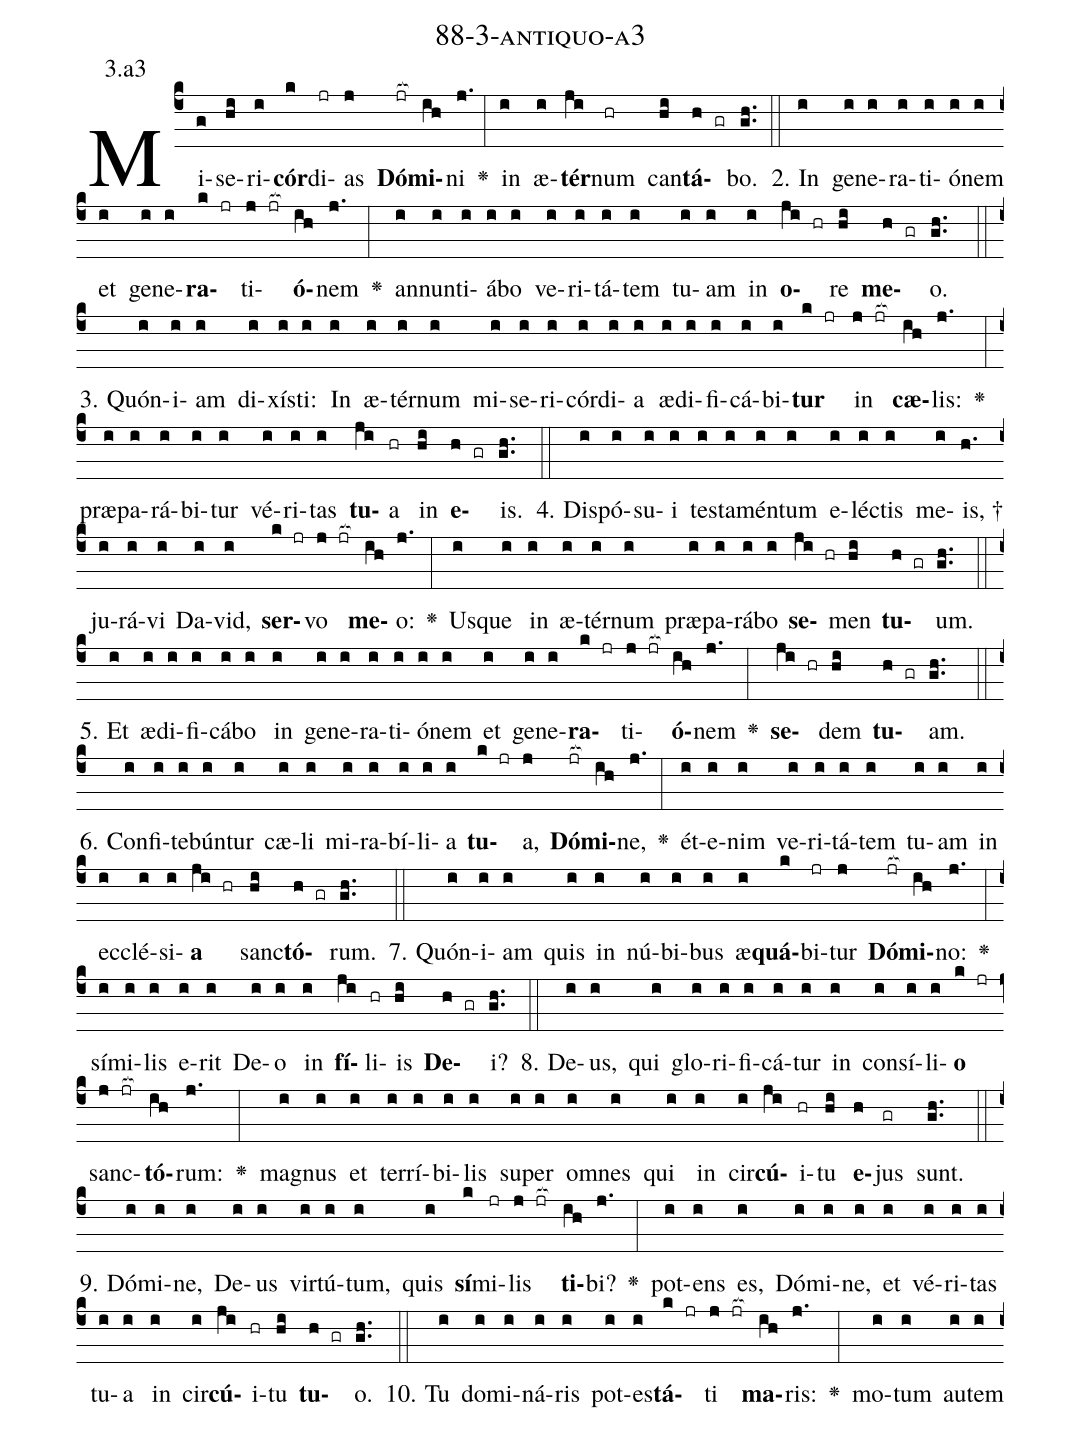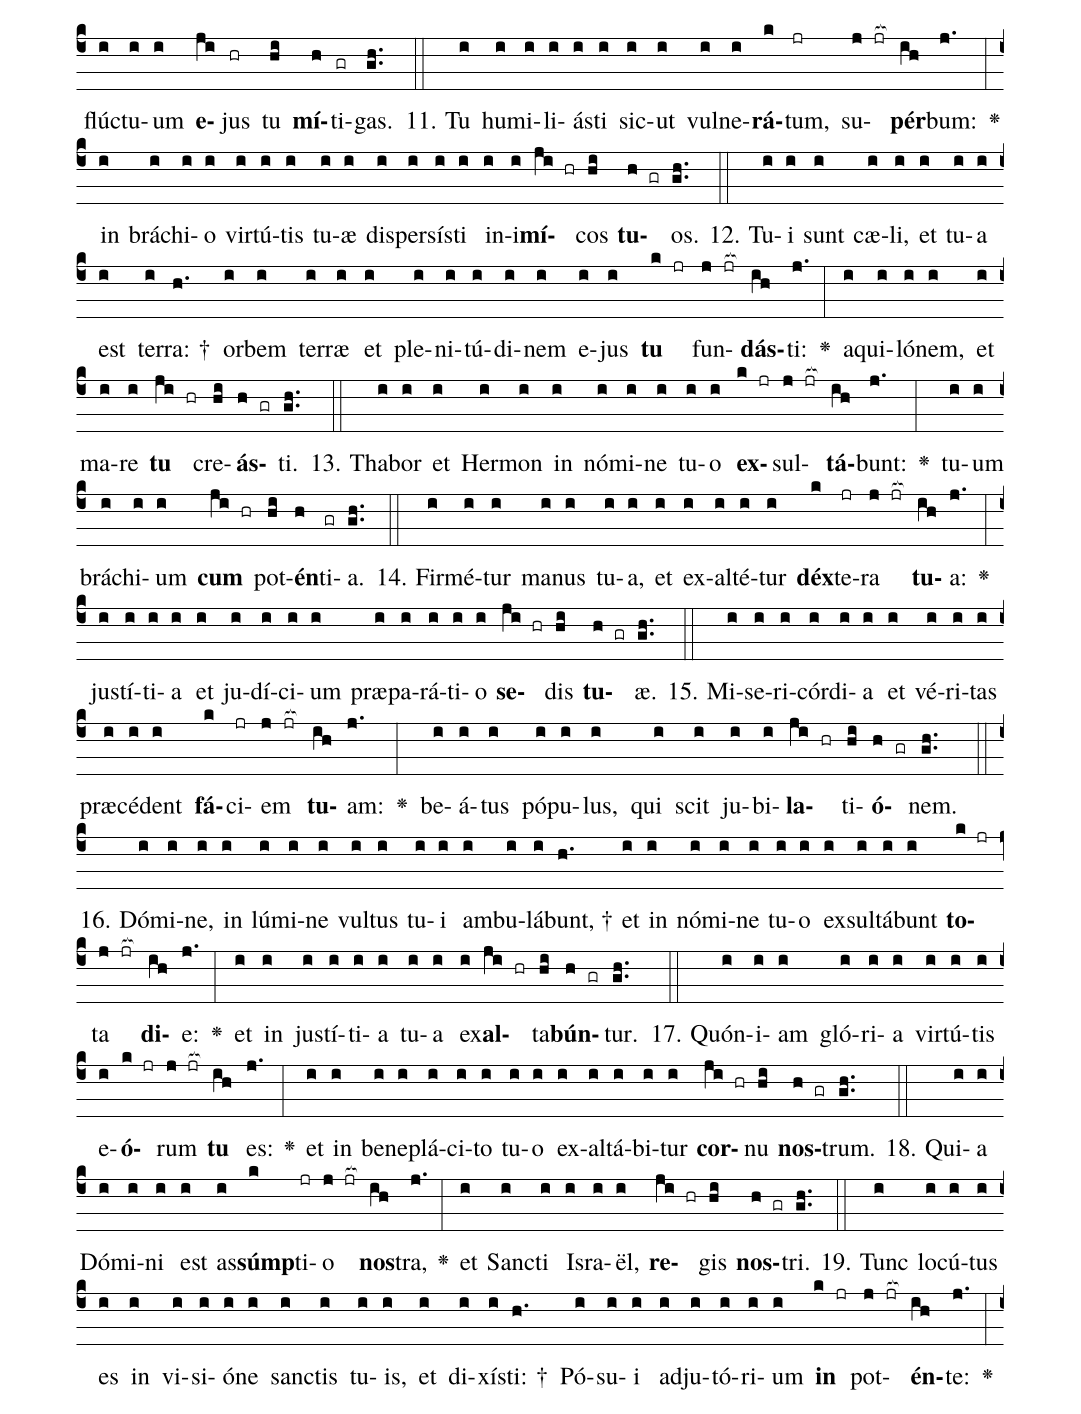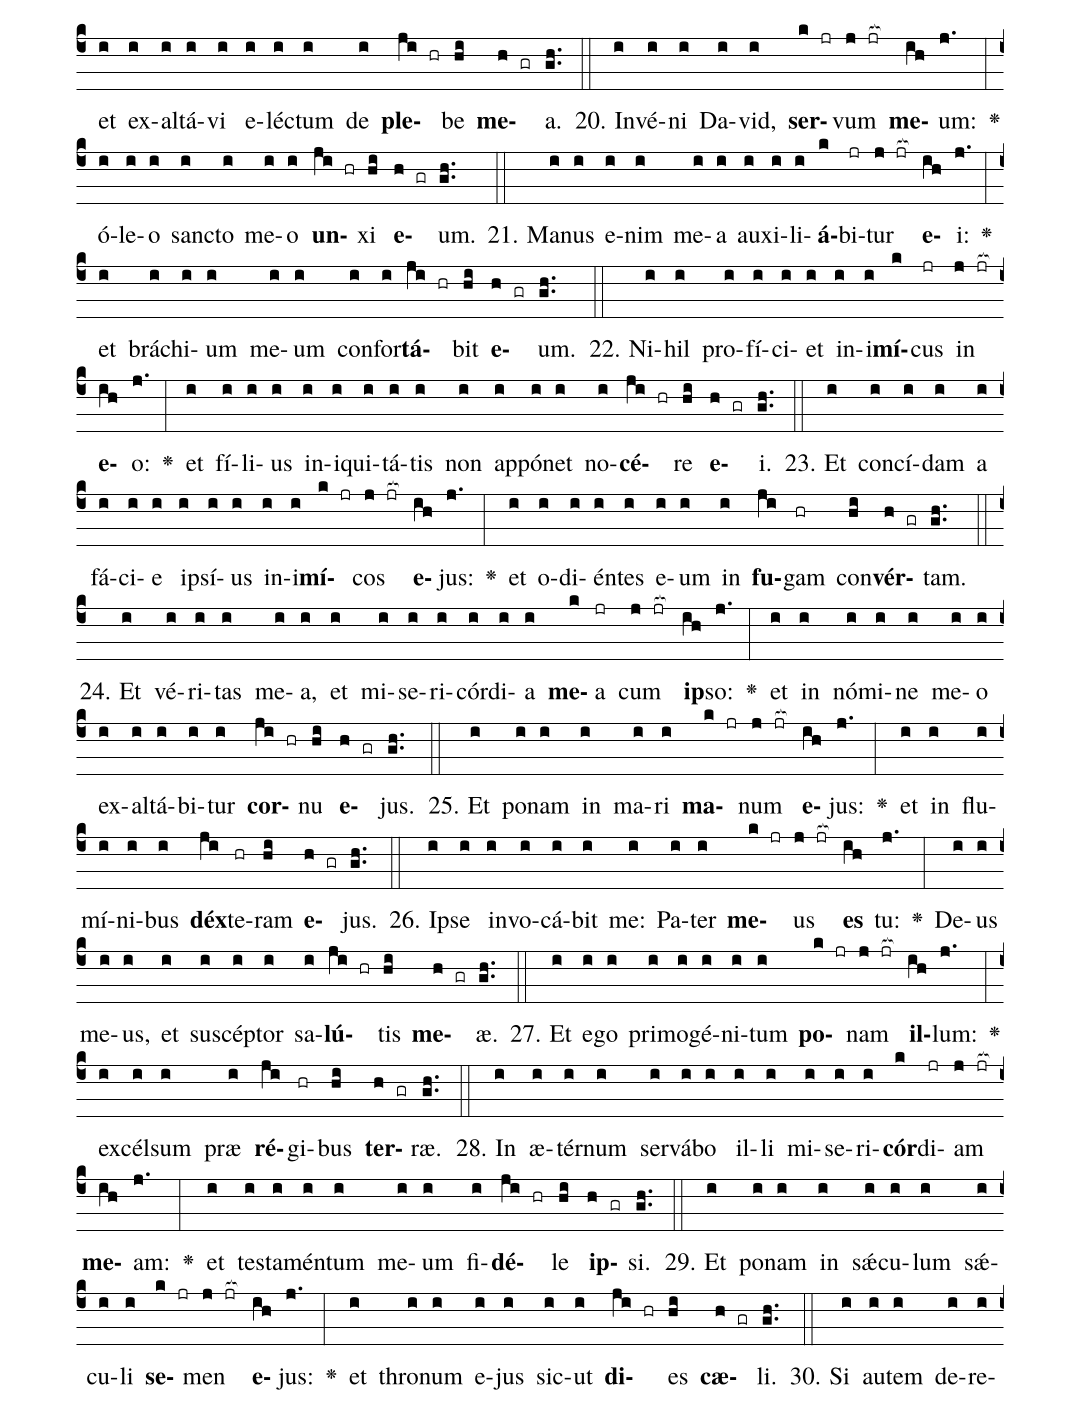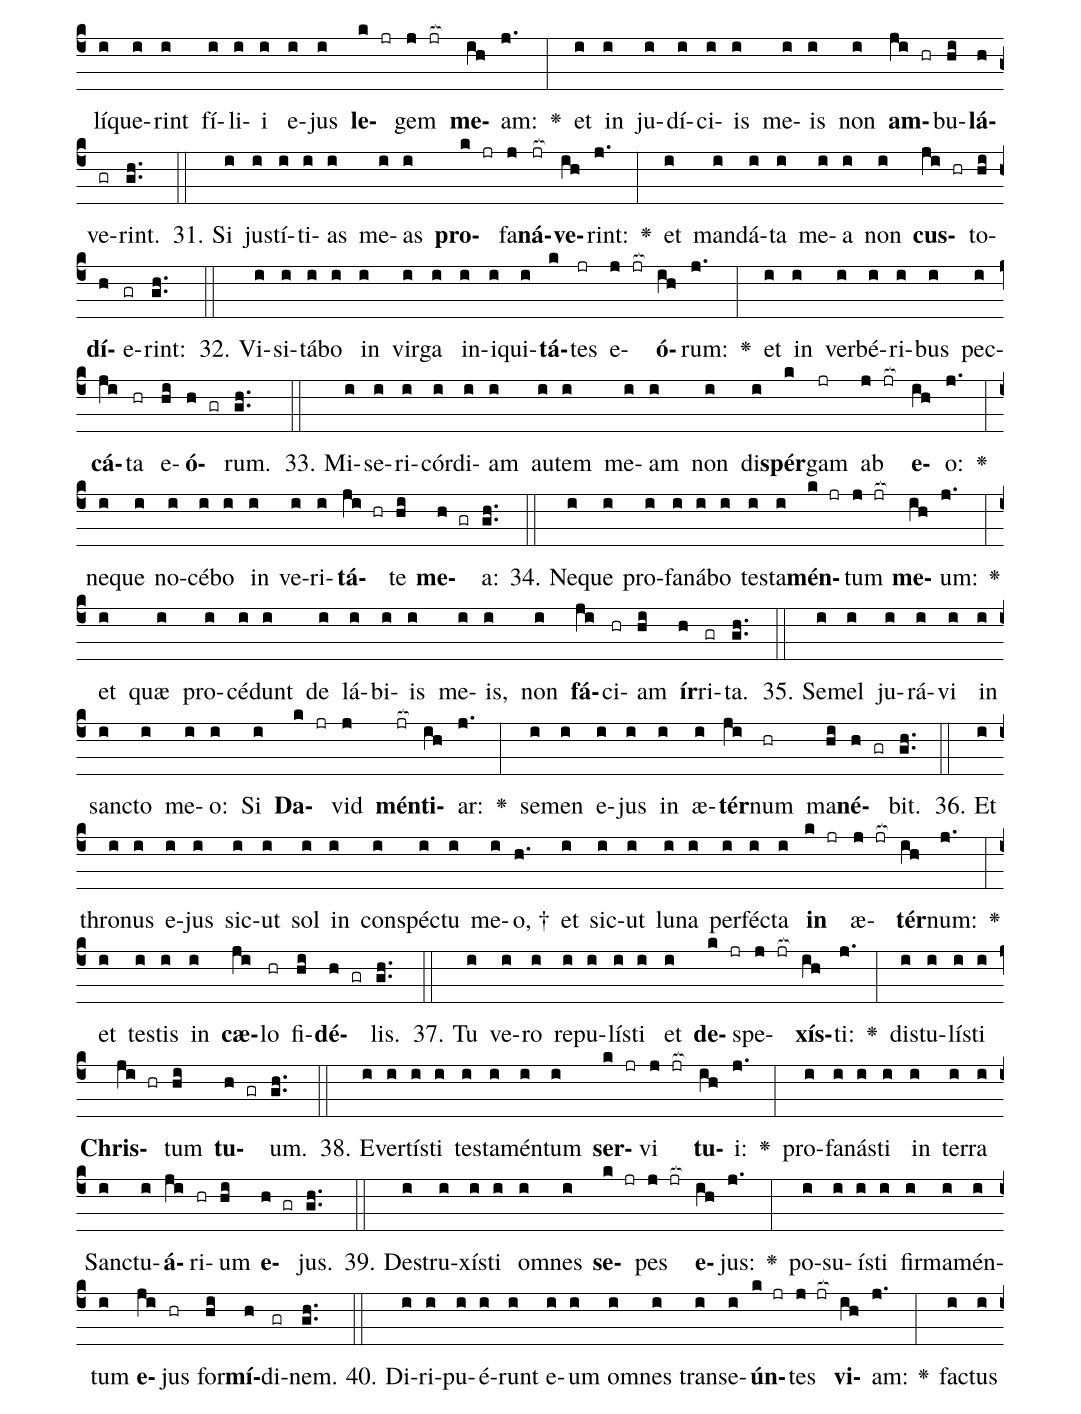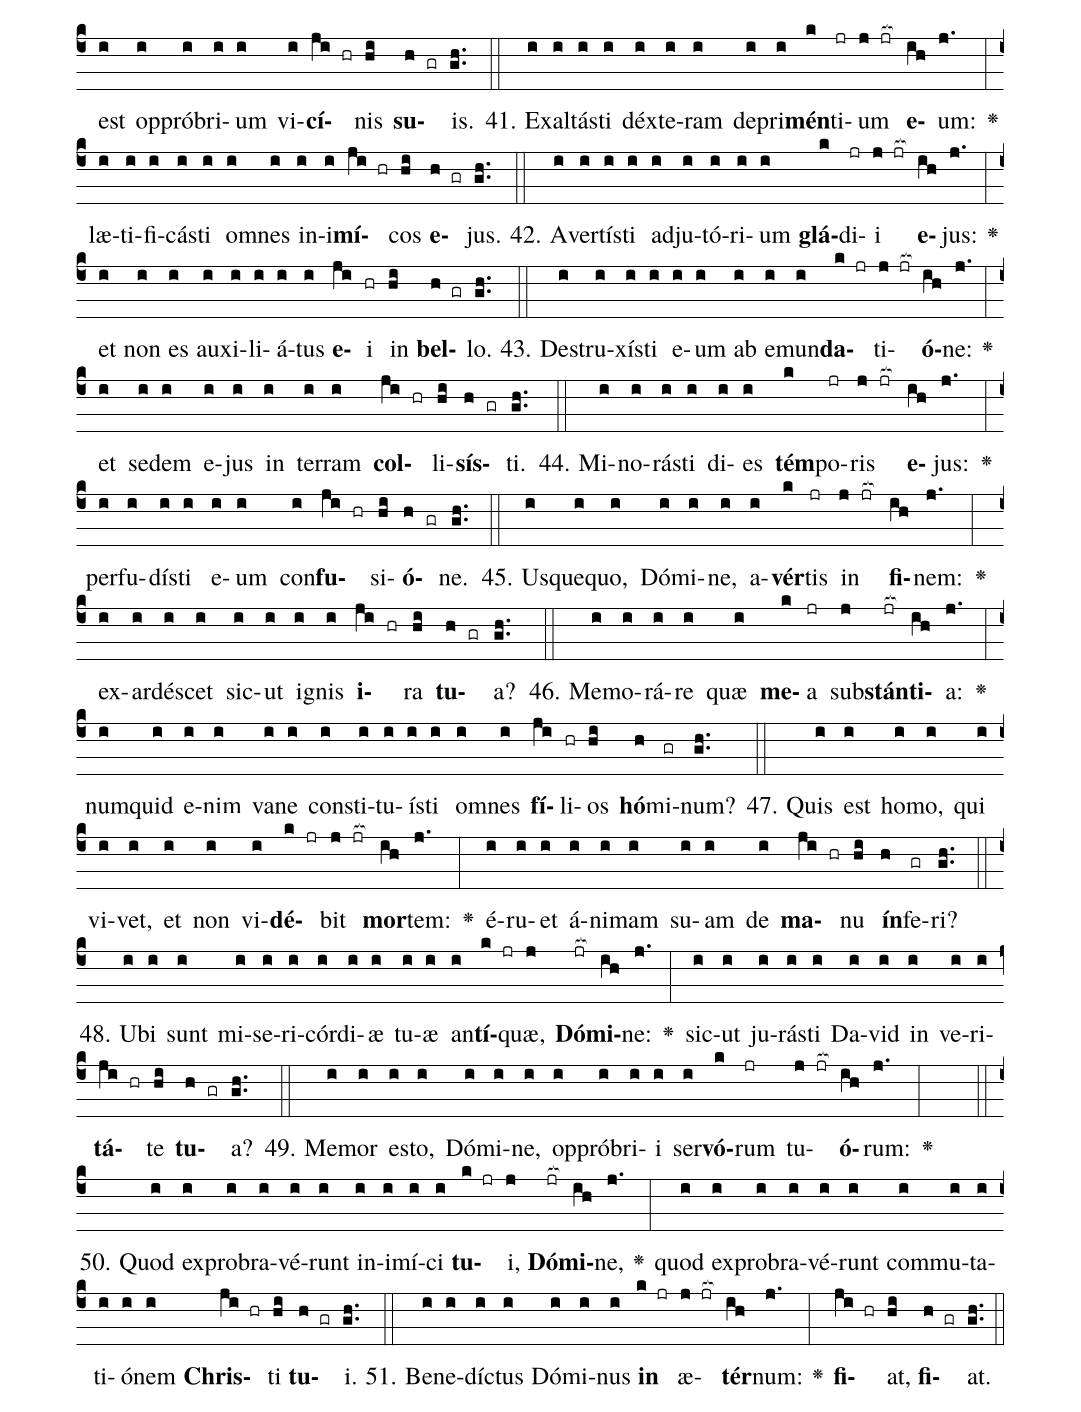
name: 88-3-antiquo-a3;
annotation: 3.a3;
%%
(c4)Mi(g)se(hi)ri(i)<b>cór</b>(k)di(jr)as(j) <b>Dó</b>(jr[ocb:1{])<b>mi</b>(ih[ocb:0}])ni(j.) <v>\greheightstar</v>(:) in(i) æ(i)<b>tér</b>(ji)num(hr) can(hi)<b>tá</b>(h gr)bo.(gh..) (::)
2. In(i) ge(i)ne(i)ra(i)ti(i)ó(i)nem(i) et(i) ge(i)ne(i)<b>ra</b>(k jr)ti(j jr[ocb:1{])<b>ó</b>(ih[ocb:0}])nem(j.) <v>\greheightstar</v>(:) an(i)nun(i)ti(i)á(i)bo(i) ve(i)ri(i)tá(i)tem(i) tu(i)am(i) in(i) <b>o</b>(ji hr)re(hi) <b>me</b>(h gr)o.(gh..) (::)
3. Quón(i)i(i)am(i) di(i)xís(i)ti:(i) In(i) æ(i)tér(i)num(i) mi(i)se(i)ri(i)cór(i)di(i)a(i) æ(i)di(i)fi(i)cá(i)bi(i)<b>tur</b>(k jr) in(j jr[ocb:1{]) <b>cæ</b>(ih[ocb:0}])lis:(j.) <v>\greheightstar</v>(:) præ(i)pa(i)rá(i)bi(i)tur(i) vé(i)ri(i)tas(i) <b>tu</b>(ji)a(hr) in(hi) <b>e</b>(h gr)is.(gh..) (::)
4. Dis(i)pó(i)su(i)i(i) tes(i)ta(i)mén(i)tum(i) e(i)léc(i)tis(i) me(i)is, †(h.) ju(i)rá(i)vi(i) Da(i)vid,(i) <b>ser</b>(k jr)vo(j jr[ocb:1{]) <b>me</b>(ih[ocb:0}])o:(j.) <v>\greheightstar</v>(:) Us(i)que(i) in(i) æ(i)tér(i)num(i) præ(i)pa(i)rá(i)bo(i) <b>se</b>(ji hr)men(hi) <b>tu</b>(h gr)um.(gh..) (::)
5. Et(i) æ(i)di(i)fi(i)cá(i)bo(i) in(i) ge(i)ne(i)ra(i)ti(i)ó(i)nem(i) et(i) ge(i)ne(i)<b>ra</b>(k jr)ti(j jr[ocb:1{])<b>ó</b>(ih[ocb:0}])nem(j.) <v>\greheightstar</v>(:) <b>se</b>(ji hr)dem(hi) <b>tu</b>(h gr)am.(gh..) (::)
6. Con(i)fi(i)te(i)bún(i)tur(i) cæ(i)li(i) mi(i)ra(i)bí(i)li(i)a(i) <b>tu</b>(k jr)a,(j) <b>Dó</b>(jr[ocb:1{])<b>mi</b>(ih[ocb:0}])ne,(j.) <v>\greheightstar</v>(:) ét(i)e(i)nim(i) ve(i)ri(i)tá(i)tem(i) tu(i)am(i) in(i) ec(i)clé(i)si(i)<b>a</b>(ji hr) sanc(hi)<b>tó</b>(h gr)rum.(gh..) (::)
7. Quón(i)i(i)am(i) quis(i) in(i) nú(i)bi(i)bus(i) æ(i)<b>quá</b>(k)bi(jr)tur(j) <b>Dó</b>(jr[ocb:1{])<b>mi</b>(ih[ocb:0}])no:(j.) <v>\greheightstar</v>(:) sí(i)mi(i)lis(i) e(i)rit(i) De(i)o(i) in(i) <b>fí</b>(ji)li(hr)is(hi) <b>De</b>(h gr)i?(gh..) (::)
8. De(i)us,(i) qui(i) glo(i)ri(i)fi(i)cá(i)tur(i) in(i) con(i)sí(i)li(i)<b>o</b>(k jr) sanc(j jr[ocb:1{])<b>tó</b>(ih[ocb:0}])rum:(j.) <v>\greheightstar</v>(:) ma(i)gnus(i) et(i) ter(i)rí(i)bi(i)lis(i) su(i)per(i) om(i)nes(i) qui(i) in(i) cir(i)<b>cú</b>(ji)i(hr)tu(hi) <b>e</b>(h)jus(gr) sunt.(gh..) (::)
9. Dó(i)mi(i)ne,(i) De(i)us(i) vir(i)tú(i)tum,(i) quis(i) <b>sí</b>(k)mi(jr)lis(j jr[ocb:1{]) <b>ti</b>(ih[ocb:0}])bi?(j.) <v>\greheightstar</v>(:) pot(i)ens(i) es,(i) Dó(i)mi(i)ne,(i) et(i) vé(i)ri(i)tas(i) tu(i)a(i) in(i) cir(i)<b>cú</b>(ji)i(hr)tu(hi) <b>tu</b>(h gr)o.(gh..) (::)
10. Tu(i) do(i)mi(i)ná(i)ris(i) pot(i)es(i)<b>tá</b>(k jr)ti(j jr[ocb:1{]) <b>ma</b>(ih[ocb:0}])ris:(j.) <v>\greheightstar</v>(:) mo(i)tum(i) au(i)tem(i) flúc(i)tu(i)um(i) <b>e</b>(ji)jus(hr) tu(hi) <b>mí</b>(h)ti(gr)gas.(gh..) (::)
11. Tu(i) hu(i)mi(i)li(i)ás(i)ti(i) sic(i)ut(i) vul(i)ne(i)<b>rá</b>(k)tum,(jr) su(j jr[ocb:1{])<b>pér</b>(ih[ocb:0}])bum:(j.) <v>\greheightstar</v>(:) in(i) brá(i)chi(i)o(i) vir(i)tú(i)tis(i) tu(i)æ(i) di(i)sper(i)sís(i)ti(i) in(i)i(i)<b>mí</b>(ji hr)cos(hi) <b>tu</b>(h gr)os.(gh..) (::)
12. Tu(i)i(i) sunt(i) cæ(i)li,(i) et(i) tu(i)a(i) est(i) ter(i)ra: †(h.) or(i)bem(i) ter(i)ræ(i) et(i) ple(i)ni(i)tú(i)di(i)nem(i) e(i)jus(i) <b>tu</b>(k jr) fun(j jr[ocb:1{])<b>dás</b>(ih[ocb:0}])ti:(j.) <v>\greheightstar</v>(:) a(i)qui(i)ló(i)nem,(i) et(i) ma(i)re(i) <b>tu</b>(ji hr) cre(hi)<b>ás</b>(h gr)ti.(gh..) (::)
13. Tha(i)bor(i) et(i) Her(i)mon(i) in(i) nó(i)mi(i)ne(i) tu(i)o(i) <b>ex</b>(k jr)sul(j jr[ocb:1{])<b>tá</b>(ih[ocb:0}])bunt:(j.) <v>\greheightstar</v>(:) tu(i)um(i) brá(i)chi(i)um(i) <b>cum</b>(ji hr) pot(hi)<b>én</b>(h)ti(gr)a.(gh..) (::)
14. Fir(i)mé(i)tur(i) ma(i)nus(i) tu(i)a,(i) et(i) ex(i)al(i)té(i)tur(i) <b>déx</b>(k)te(jr)ra(j jr[ocb:1{]) <b>tu</b>(ih[ocb:0}])a:(j.) <v>\greheightstar</v>(:) jus(i)tí(i)ti(i)a(i) et(i) ju(i)dí(i)ci(i)um(i) præ(i)pa(i)rá(i)ti(i)o(i) <b>se</b>(ji hr)dis(hi) <b>tu</b>(h gr)æ.(gh..) (::)
15. Mi(i)se(i)ri(i)cór(i)di(i)a(i) et(i) vé(i)ri(i)tas(i) præ(i)cé(i)dent(i) <b>fá</b>(k)ci(jr)em(j jr[ocb:1{]) <b>tu</b>(ih[ocb:0}])am:(j.) <v>\greheightstar</v>(:) be(i)á(i)tus(i) pó(i)pu(i)lus,(i) qui(i) scit(i) ju(i)bi(i)<b>la</b>(ji hr)ti(hi)<b>ó</b>(h gr)nem.(gh..) (::)
16. Dó(i)mi(i)ne,(i) in(i) lú(i)mi(i)ne(i) vul(i)tus(i) tu(i)i(i) am(i)bu(i)lá(i)bunt, †(h.) et(i) in(i) nó(i)mi(i)ne(i) tu(i)o(i) ex(i)sul(i)tá(i)bunt(i) <b>to</b>(k jr)ta(j jr[ocb:1{]) <b>di</b>(ih[ocb:0}])e:(j.) <v>\greheightstar</v>(:) et(i) in(i) jus(i)tí(i)ti(i)a(i) tu(i)a(i) ex(i)<b>al</b>(ji hr)ta(hi)<b>bún</b>(h gr)tur.(gh..) (::)
17. Quón(i)i(i)am(i) gló(i)ri(i)a(i) vir(i)tú(i)tis(i) e(i)<b>ó</b>(k jr)rum(j jr[ocb:1{]) <b>tu</b>(ih[ocb:0}]) es:(j.) <v>\greheightstar</v>(:) et(i) in(i) be(i)ne(i)plá(i)ci(i)to(i) tu(i)o(i) ex(i)al(i)tá(i)bi(i)tur(i) <b>cor</b>(ji hr)nu(hi) <b>nos</b>(h gr)trum.(gh..) (::)
18. Qui(i)a(i) Dó(i)mi(i)ni(i) est(i) as(i)<b>súmp</b>(k)ti(jr)o(j jr[ocb:1{]) <b>nos</b>(ih[ocb:0}])tra,(j.) <v>\greheightstar</v>(:) et(i) Sanc(i)ti(i) Is(i)ra(i)ël,(i) <b>re</b>(ji hr)gis(hi) <b>nos</b>(h gr)tri.(gh..) (::)
19. Tunc(i) lo(i)cú(i)tus(i) es(i) in(i) vi(i)si(i)ó(i)ne(i) sanc(i)tis(i) tu(i)is,(i) et(i) di(i)xís(i)ti: †(h.) Pó(i)su(i)i(i) ad(i)ju(i)tó(i)ri(i)um(i) <b>in</b>(k jr) pot(j jr[ocb:1{])<b>én</b>(ih[ocb:0}])te:(j.) <v>\greheightstar</v>(:) et(i) ex(i)al(i)tá(i)vi(i) e(i)léc(i)tum(i) de(i) <b>ple</b>(ji hr)be(hi) <b>me</b>(h gr)a.(gh..) (::)
20. In(i)vé(i)ni(i) Da(i)vid,(i) <b>ser</b>(k jr)vum(j jr[ocb:1{]) <b>me</b>(ih[ocb:0}])um:(j.) <v>\greheightstar</v>(:) ó(i)le(i)o(i) sanc(i)to(i) me(i)o(i) <b>un</b>(ji hr)xi(hi) <b>e</b>(h gr)um.(gh..) (::)
21. Ma(i)nus(i) e(i)nim(i) me(i)a(i) au(i)xi(i)li(i)<b>á</b>(k)bi(jr)tur(j jr[ocb:1{]) <b>e</b>(ih[ocb:0}])i:(j.) <v>\greheightstar</v>(:) et(i) brá(i)chi(i)um(i) me(i)um(i) con(i)for(i)<b>tá</b>(ji hr)bit(hi) <b>e</b>(h gr)um.(gh..) (::)
22. Ni(i)hil(i) pro(i)fí(i)ci(i)et(i) in(i)i(i)<b>mí</b>(k)cus(jr) in(j jr[ocb:1{]) <b>e</b>(ih[ocb:0}])o:(j.) <v>\greheightstar</v>(:) et(i) fí(i)li(i)us(i) in(i)i(i)qui(i)tá(i)tis(i) non(i) ap(i)pó(i)net(i) no(i)<b>cé</b>(ji hr)re(hi) <b>e</b>(h gr)i.(gh..) (::)
23. Et(i) con(i)cí(i)dam(i) a(i) fá(i)ci(i)e(i) ip(i)sí(i)us(i) in(i)i(i)<b>mí</b>(k jr)cos(j jr[ocb:1{]) <b>e</b>(ih[ocb:0}])jus:(j.) <v>\greheightstar</v>(:) et(i) o(i)di(i)én(i)tes(i) e(i)um(i) in(i) <b>fu</b>(ji)gam(hr) con(hi)<b>vér</b>(h gr)tam.(gh..) (::)
24. Et(i) vé(i)ri(i)tas(i) me(i)a,(i) et(i) mi(i)se(i)ri(i)cór(i)di(i)a(i) <b>me</b>(k)a(jr) cum(j jr[ocb:1{]) <b>ip</b>(ih[ocb:0}])so:(j.) <v>\greheightstar</v>(:) et(i) in(i) nó(i)mi(i)ne(i) me(i)o(i) ex(i)al(i)tá(i)bi(i)tur(i) <b>cor</b>(ji hr)nu(hi) <b>e</b>(h gr)jus.(gh..) (::)
25. Et(i) po(i)nam(i) in(i) ma(i)ri(i) <b>ma</b>(k jr)num(j jr[ocb:1{]) <b>e</b>(ih[ocb:0}])jus:(j.) <v>\greheightstar</v>(:) et(i) in(i) flu(i)mí(i)ni(i)bus(i) <b>déx</b>(ji)te(hr)ram(hi) <b>e</b>(h gr)jus.(gh..) (::)
26. Ip(i)se(i) in(i)vo(i)cá(i)bit(i) me:(i) Pa(i)ter(i) <b>me</b>(k jr)us(j jr[ocb:1{]) <b>es</b>(ih[ocb:0}]) tu:(j.) <v>\greheightstar</v>(:) De(i)us(i) me(i)us,(i) et(i) su(i)scép(i)tor(i) sa(i)<b>lú</b>(ji hr)tis(hi) <b>me</b>(h gr)æ.(gh..) (::)
27. Et(i) e(i)go(i) pri(i)mo(i)gé(i)ni(i)tum(i) <b>po</b>(k jr)nam(j jr[ocb:1{]) <b>il</b>(ih[ocb:0}])lum:(j.) <v>\greheightstar</v>(:) ex(i)cél(i)sum(i) præ(i) <b>ré</b>(ji)gi(hr)bus(hi) <b>ter</b>(h gr)ræ.(gh..) (::)
28. In(i) æ(i)tér(i)num(i) ser(i)vá(i)bo(i) il(i)li(i) mi(i)se(i)ri(i)<b>cór</b>(k)di(jr)am(j jr[ocb:1{]) <b>me</b>(ih[ocb:0}])am:(j.) <v>\greheightstar</v>(:) et(i) tes(i)ta(i)mén(i)tum(i) me(i)um(i) fi(i)<b>dé</b>(ji hr)le(hi) <b>ip</b>(h gr)si.(gh..) (::)
29. Et(i) po(i)nam(i) in(i) sǽ(i)cu(i)lum(i) sǽ(i)cu(i)li(i) <b>se</b>(k jr)men(j jr[ocb:1{]) <b>e</b>(ih[ocb:0}])jus:(j.) <v>\greheightstar</v>(:) et(i) thro(i)num(i) e(i)jus(i) sic(i)ut(i) <b>di</b>(ji hr)es(hi) <b>cæ</b>(h gr)li.(gh..) (::)
30. Si(i) au(i)tem(i) de(i)re(i)lí(i)que(i)rint(i) fí(i)li(i)i(i) e(i)jus(i) <b>le</b>(k jr)gem(j jr[ocb:1{]) <b>me</b>(ih[ocb:0}])am:(j.) <v>\greheightstar</v>(:) et(i) in(i) ju(i)dí(i)ci(i)is(i) me(i)is(i) non(i) <b>am</b>(ji hr)bu(hi)<b>lá</b>(h)ve(gr)rint.(gh..) (::)
31. Si(i) jus(i)tí(i)ti(i)as(i) me(i)as(i) <b>pro</b>(k jr)fa(j)<b>ná</b>(jr[ocb:1{])<b>ve</b>(ih[ocb:0}])rint:(j.) <v>\greheightstar</v>(:) et(i) man(i)dá(i)ta(i) me(i)a(i) non(i) <b>cus</b>(ji hr)to(hi)<b>dí</b>(h)e(gr)rint:(gh..) (::)
32. Vi(i)si(i)tá(i)bo(i) in(i) vir(i)ga(i) in(i)i(i)qui(i)<b>tá</b>(k)tes(jr) e(j jr[ocb:1{])<b>ó</b>(ih[ocb:0}])rum:(j.) <v>\greheightstar</v>(:) et(i) in(i) ver(i)bé(i)ri(i)bus(i) pec(i)<b>cá</b>(ji)ta(hr) e(hi)<b>ó</b>(h gr)rum.(gh..) (::)
33. Mi(i)se(i)ri(i)cór(i)di(i)am(i) au(i)tem(i) me(i)am(i) non(i) di(i)<b>spér</b>(k)gam(jr) ab(j jr[ocb:1{]) <b>e</b>(ih[ocb:0}])o:(j.) <v>\greheightstar</v>(:) ne(i)que(i) no(i)cé(i)bo(i) in(i) ve(i)ri(i)<b>tá</b>(ji hr)te(hi) <b>me</b>(h gr)a:(gh..) (::)
34. Ne(i)que(i) pro(i)fa(i)ná(i)bo(i) tes(i)ta(i)<b>mén</b>(k jr)tum(j jr[ocb:1{]) <b>me</b>(ih[ocb:0}])um:(j.) <v>\greheightstar</v>(:) et(i) quæ(i) pro(i)cé(i)dunt(i) de(i) lá(i)bi(i)is(i) me(i)is,(i) non(i) <b>fá</b>(ji)ci(hr)am(hi) <b>ír</b>(h)ri(gr)ta.(gh..) (::)
35. Se(i)mel(i) ju(i)rá(i)vi(i) in(i) sanc(i)to(i) me(i)o:(i) Si(i) <b>Da</b>(k jr)vid(j) <b>mén</b>(jr[ocb:1{])<b>ti</b>(ih[ocb:0}])ar:(j.) <v>\greheightstar</v>(:) se(i)men(i) e(i)jus(i) in(i) æ(i)<b>tér</b>(ji)num(hr) ma(hi)<b>né</b>(h gr)bit.(gh..) (::)
36. Et(i) thro(i)nus(i) e(i)jus(i) sic(i)ut(i) sol(i) in(i) con(i)spéc(i)tu(i) me(i)o, †(h.) et(i) sic(i)ut(i) lu(i)na(i) per(i)féc(i)ta(i) <b>in</b>(k jr) æ(j jr[ocb:1{])<b>tér</b>(ih[ocb:0}])num:(j.) <v>\greheightstar</v>(:) et(i) tes(i)tis(i) in(i) <b>cæ</b>(ji)lo(hr) fi(hi)<b>dé</b>(h gr)lis.(gh..) (::)
37. Tu(i) ve(i)ro(i) re(i)pu(i)lís(i)ti(i) et(i) <b>de</b>(k jr)spe(j jr[ocb:1{])<b>xís</b>(ih[ocb:0}])ti:(j.) <v>\greheightstar</v>(:) dis(i)tu(i)lís(i)ti(i) <b>Chris</b>(ji hr)tum(hi) <b>tu</b>(h gr)um.(gh..) (::)
38. E(i)ver(i)tís(i)ti(i) tes(i)ta(i)mén(i)tum(i) <b>ser</b>(k jr)vi(j jr[ocb:1{]) <b>tu</b>(ih[ocb:0}])i:(j.) <v>\greheightstar</v>(:) pro(i)fa(i)nás(i)ti(i) in(i) ter(i)ra(i) Sanc(i)tu(i)<b>á</b>(ji)ri(hr)um(hi) <b>e</b>(h gr)jus.(gh..) (::)
39. De(i)stru(i)xís(i)ti(i) om(i)nes(i) <b>se</b>(k jr)pes(j jr[ocb:1{]) <b>e</b>(ih[ocb:0}])jus:(j.) <v>\greheightstar</v>(:) po(i)su(i)ís(i)ti(i) fir(i)ma(i)mén(i)tum(i) <b>e</b>(ji)jus(hr) for(hi)<b>mí</b>(h)di(gr)nem.(gh..) (::)
40. Di(i)ri(i)pu(i)é(i)runt(i) e(i)um(i) om(i)nes(i) trans(i)e(i)<b>ún</b>(k jr)tes(j jr[ocb:1{]) <b>vi</b>(ih[ocb:0}])am:(j.) <v>\greheightstar</v>(:) fac(i)tus(i) est(i) op(i)pró(i)bri(i)um(i) vi(i)<b>cí</b>(ji hr)nis(hi) <b>su</b>(h gr)is.(gh..) (::)
41. Ex(i)al(i)tás(i)ti(i) déx(i)te(i)ram(i) de(i)pri(i)<b>mén</b>(k)ti(jr)um(j jr[ocb:1{]) <b>e</b>(ih[ocb:0}])um:(j.) <v>\greheightstar</v>(:) læ(i)ti(i)fi(i)cás(i)ti(i) om(i)nes(i) in(i)i(i)<b>mí</b>(ji hr)cos(hi) <b>e</b>(h gr)jus.(gh..) (::)
42. A(i)ver(i)tís(i)ti(i) ad(i)ju(i)tó(i)ri(i)um(i) <b>glá</b>(k)di(jr)i(j jr[ocb:1{]) <b>e</b>(ih[ocb:0}])jus:(j.) <v>\greheightstar</v>(:) et(i) non(i) es(i) au(i)xi(i)li(i)á(i)tus(i) <b>e</b>(ji)i(hr) in(hi) <b>bel</b>(h gr)lo.(gh..) (::)
43. De(i)stru(i)xís(i)ti(i) e(i)um(i) ab(i) e(i)mun(i)<b>da</b>(k jr)ti(j jr[ocb:1{])<b>ó</b>(ih[ocb:0}])ne:(j.) <v>\greheightstar</v>(:) et(i) se(i)dem(i) e(i)jus(i) in(i) ter(i)ram(i) <b>col</b>(ji hr)li(hi)<b>sís</b>(h gr)ti.(gh..) (::)
44. Mi(i)no(i)rás(i)ti(i) di(i)es(i) <b>tém</b>(k)po(jr)ris(j jr[ocb:1{]) <b>e</b>(ih[ocb:0}])jus:(j.) <v>\greheightstar</v>(:) per(i)fu(i)dís(i)ti(i) e(i)um(i) con(i)<b>fu</b>(ji hr)si(hi)<b>ó</b>(h gr)ne.(gh..) (::)
45. Us(i)que(i)quo,(i) Dó(i)mi(i)ne,(i) a(i)<b>vér</b>(k)tis(jr) in(j jr[ocb:1{]) <b>fi</b>(ih[ocb:0}])nem:(j.) <v>\greheightstar</v>(:) ex(i)ar(i)dé(i)scet(i) sic(i)ut(i) i(i)gnis(i) <b>i</b>(ji hr)ra(hi) <b>tu</b>(h gr)a?(gh..) (::)
46. Me(i)mo(i)rá(i)re(i) quæ(i) <b>me</b>(k)a(jr) sub(j)<b>stán</b>(jr[ocb:1{])<b>ti</b>(ih[ocb:0}])a:(j.) <v>\greheightstar</v>(:) num(i)quid(i) e(i)nim(i) va(i)ne(i) con(i)sti(i)tu(i)ís(i)ti(i) om(i)nes(i) <b>fí</b>(ji)li(hr)os(hi) <b>hó</b>(h)mi(gr)num?(gh..) (::)
47. Quis(i) est(i) ho(i)mo,(i) qui(i) vi(i)vet,(i) et(i) non(i) vi(i)<b>dé</b>(k jr)bit(j jr[ocb:1{]) <b>mor</b>(ih[ocb:0}])tem:(j.) <v>\greheightstar</v>(:) é(i)ru(i)et(i) á(i)ni(i)mam(i) su(i)am(i) de(i) <b>ma</b>(ji hr)nu(hi) <b>ín</b>(h)fe(gr)ri?(gh..) (::)
48. U(i)bi(i) sunt(i) mi(i)se(i)ri(i)cór(i)di(i)æ(i) tu(i)æ(i) an(i)<b>tí</b>(k jr)quæ,(j) <b>Dó</b>(jr[ocb:1{])<b>mi</b>(ih[ocb:0}])ne:(j.) <v>\greheightstar</v>(:) sic(i)ut(i) ju(i)rás(i)ti(i) Da(i)vid(i) in(i) ve(i)ri(i)<b>tá</b>(ji hr)te(hi) <b>tu</b>(h gr)a?(gh..) (::)
49. Me(i)mor(i) es(i)to,(i) Dó(i)mi(i)ne,(i) op(i)pró(i)bri(i)i(i) ser(i)<b>vó</b>(k)rum(jr) tu(j jr[ocb:1{])<b>ó</b>(ih[ocb:0}])rum:(j.) <v>\greheightstar</v>(:)  (::)
50. Quod(i) ex(i)pro(i)bra(i)vé(i)runt(i) in(i)i(i)mí(i)ci(i) <b>tu</b>(k jr)i,(j) <b>Dó</b>(jr[ocb:1{])<b>mi</b>(ih[ocb:0}])ne,(j.) <v>\greheightstar</v>(:) quod(i) ex(i)pro(i)bra(i)vé(i)runt(i) com(i)mu(i)ta(i)ti(i)ó(i)nem(i) <b>Chris</b>(ji hr)ti(hi) <b>tu</b>(h gr)i.(gh..) (::)
51. Be(i)ne(i)díc(i)tus(i) Dó(i)mi(i)nus(i) <b>in</b>(k jr) æ(j jr[ocb:1{])<b>tér</b>(ih[ocb:0}])num:(j.) <v>\greheightstar</v>(:) <b>fi</b>(ji hr)at,(hi) <b>fi</b>(h gr)at.(gh..) (::)
